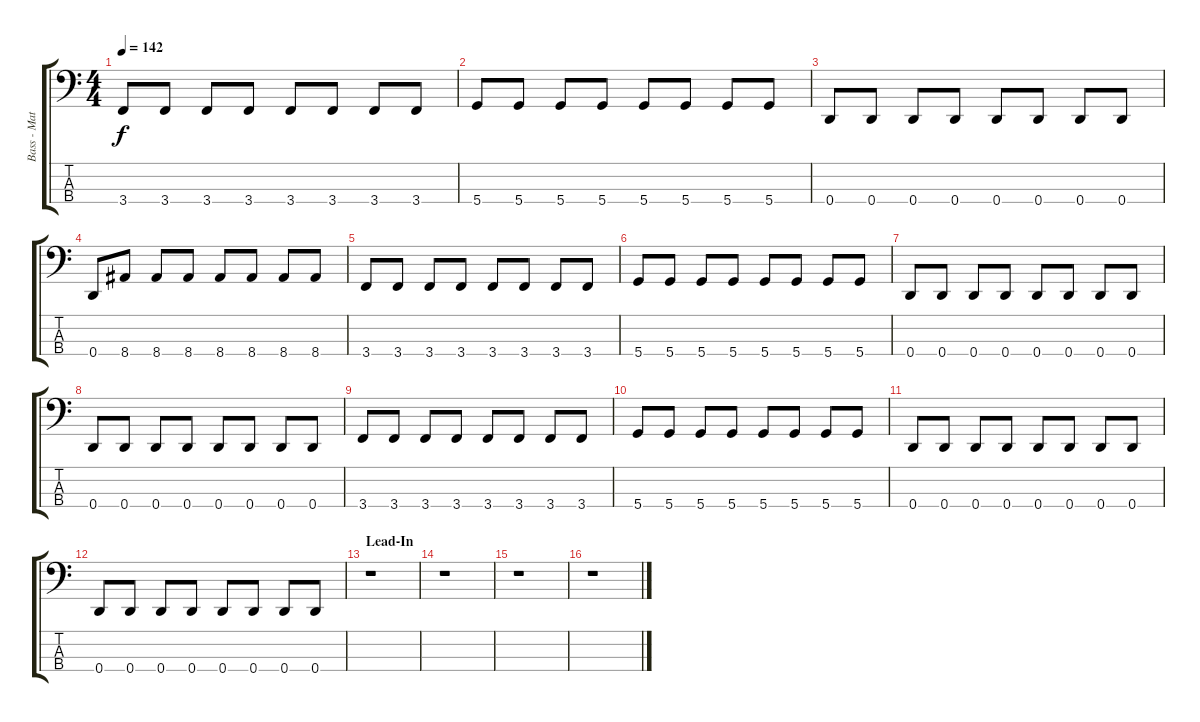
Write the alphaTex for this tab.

\track ("Bass - Matt Barnes " "Bass - Mat") {instrument electricbassfinger}
\staff {score tabs}
\tuning (G2 D2 A1 D1) {hide}
\ts (4 4)
\tempo 142
\clef f4
\ks c
3.4.8{dy f} 3.4.8 3.4.8 3.4.8 3.4.8 3.4.8 3.4.8 3.4.8 |
5.4.8 5.4.8 5.4.8 5.4.8 5.4.8 5.4.8 5.4.8 5.4.8 |
0.4.8 0.4.8 0.4.8 0.4.8 0.4.8 0.4.8 0.4.8 0.4.8 |
0.4.8 8.4.8 8.4.8 8.4.8 8.4.8 8.4.8 8.4.8 8.4.8 |
3.4.8 3.4.8 3.4.8 3.4.8 3.4.8 3.4.8 3.4.8 3.4.8 |
5.4.8 5.4.8 5.4.8 5.4.8 5.4.8 5.4.8 5.4.8 5.4.8 |
0.4.8 0.4.8 0.4.8 0.4.8 0.4.8 0.4.8 0.4.8 0.4.8 |
0.4.8 0.4.8 0.4.8 0.4.8 0.4.8 0.4.8 0.4.8 0.4.8 |
3.4.8 3.4.8 3.4.8 3.4.8 3.4.8 3.4.8 3.4.8 3.4.8 |
5.4.8 5.4.8 5.4.8 5.4.8 5.4.8 5.4.8 5.4.8 5.4.8 |
0.4.8 0.4.8 0.4.8 0.4.8 0.4.8 0.4.8 0.4.8 0.4.8 |
0.4.8 0.4.8 0.4.8 0.4.8 0.4.8 0.4.8 0.4.8 0.4.8 |
\section ("" "Lead-In")
r.1 |
r.1 |
r.1 |
r.1
